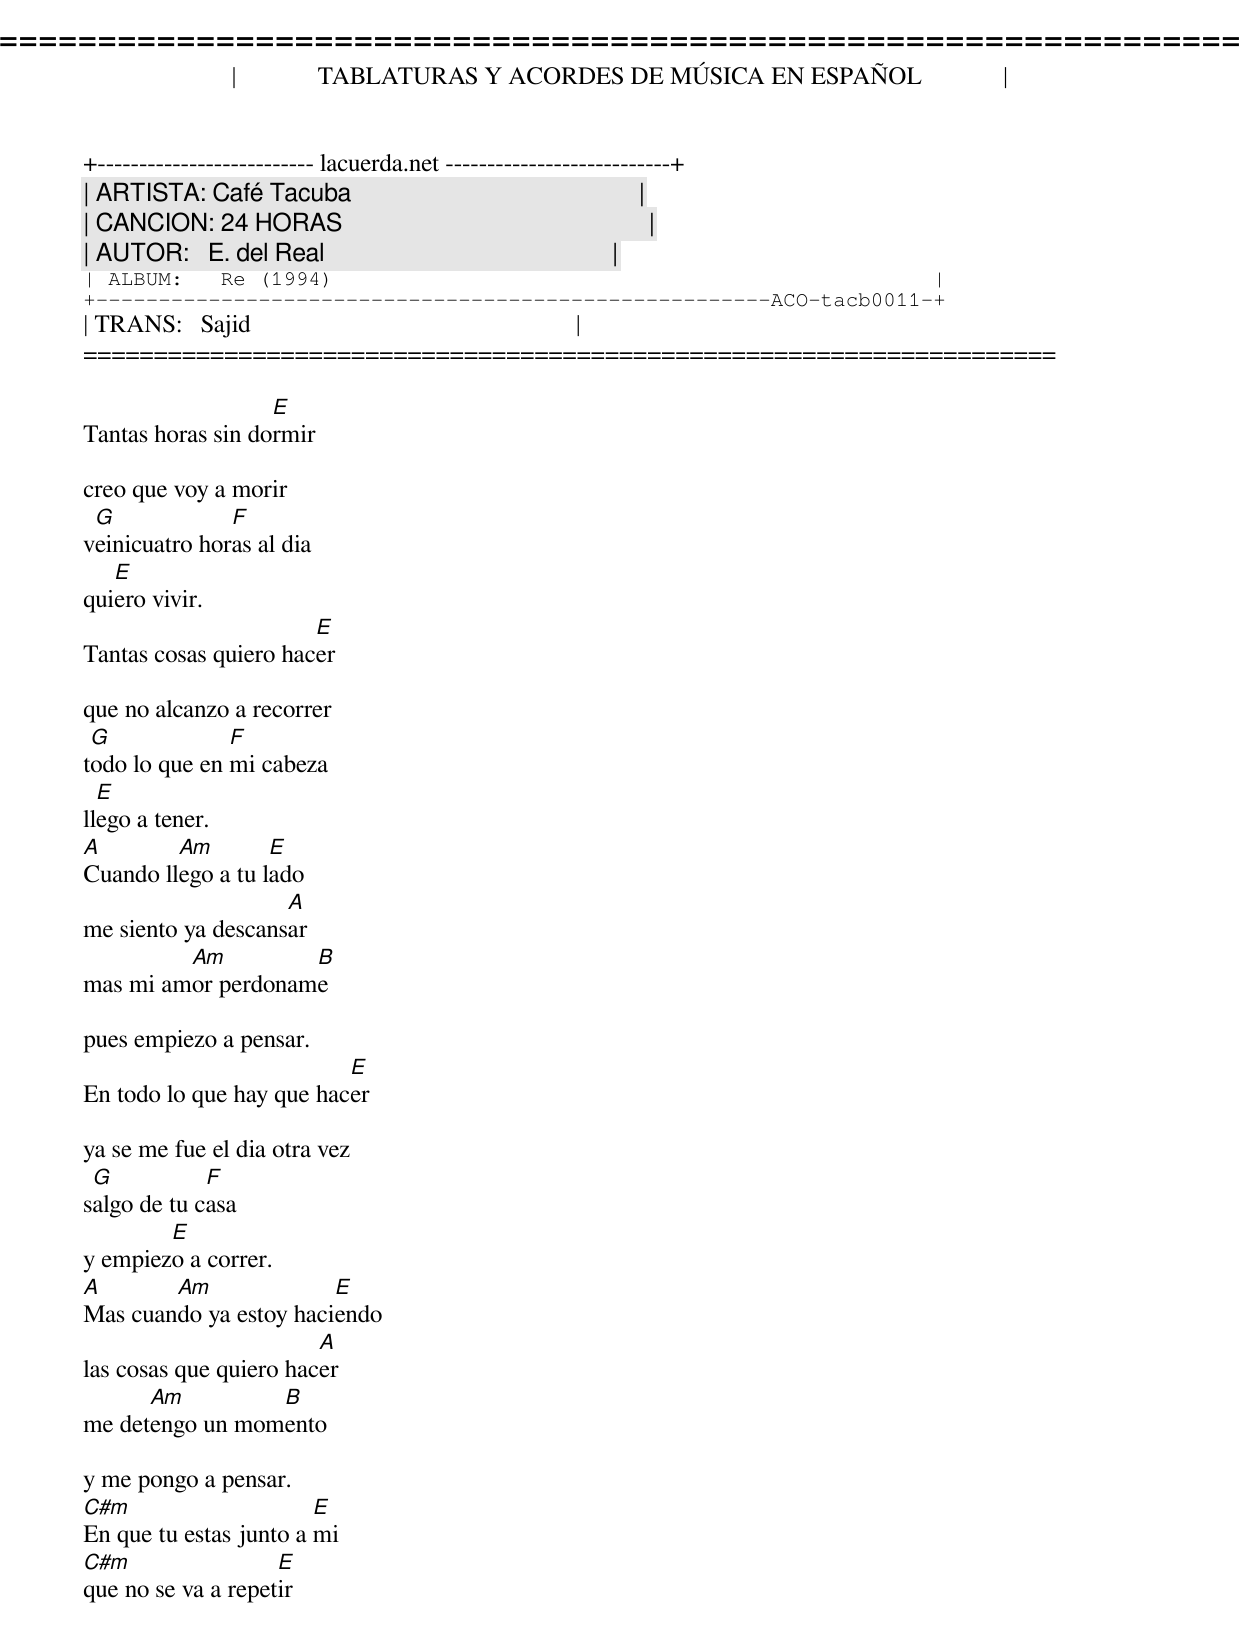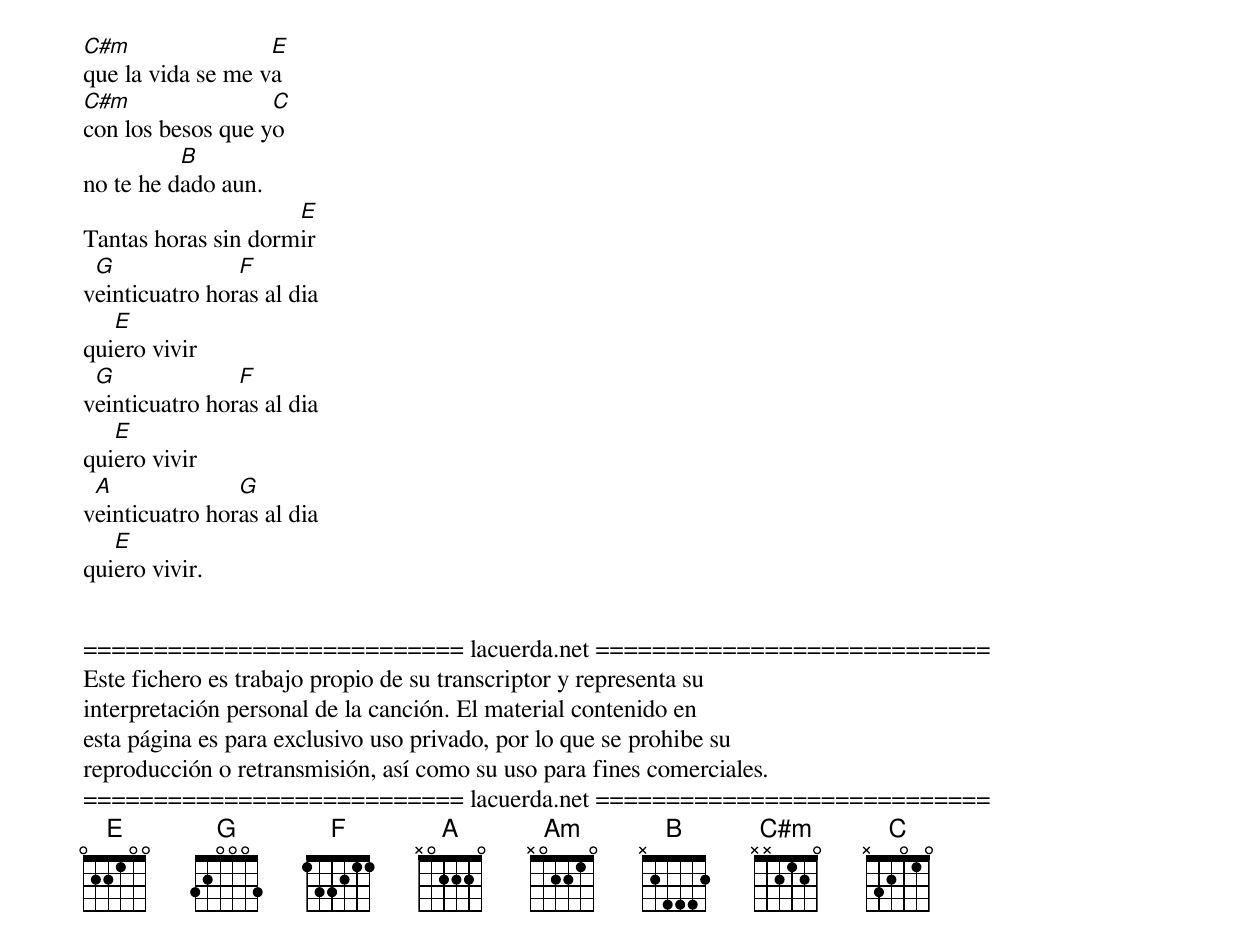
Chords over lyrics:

=====================================================================
|             TABLATURAS Y ACORDES DE MÚSICA EN ESPAÑOL             |
+-------------------------- lacuerda.net ---------------------------+
| ARTISTA: Café Tacuba                                              |
| CANCION: 24 HORAS                                                 |
| AUTOR:   E. del Real                                              |
| ALBUM:   Re (1994)                                                |
+------------------------------------------------------ACO-tacb0011-+
| TRANS:   Sajid                                                    |
=====================================================================

                   E
Tantas horas sin dormir

creo que voy a morir
 G             F
veinicuatro horas al dia
   E
quiero vivir.
                       E
Tantas cosas quiero hacer

que no alcanzo a recorrer
 G             F
todo lo que en mi cabeza
  E
llego a tener.
A        Am        E
Cuando llego a tu lado
                    A
me siento ya descansar
         Am         B
mas mi amor perdoname

pues empiezo a pensar.
                          E
En todo lo que hay que hacer

ya se me fue el dia otra vez
 G           F
salgo de tu casa
        E
y empiezo a correr.
A       Am              E
Mas cuando ya estoy haciendo
                        A
las cosas que quiero hacer
      Am         B
me detengo un momento

y me pongo a pensar.
C#m                     E
En que tu estas junto a mi
C#m                 E
que no se va a repetir
C#m                E
que la vida se me va
C#m                C
con los besos que yo
          B
no te he dado aun.
                     E
Tantas horas sin dormir
 G              F
veinticuatro horas al dia
   E
quiero vivir
 G              F
veinticuatro horas al dia
   E
quiero vivir
 A              G
veinticuatro horas al dia
   E
quiero vivir.


=========================== lacuerda.net ============================
Este fichero es trabajo propio de su transcriptor y representa su
interpretación personal de la canción. El material contenido en
esta página es para exclusivo uso privado, por lo que se prohibe su
reproducción o retransmisión, así como su uso para fines comerciales.
=========================== lacuerda.net ============================
